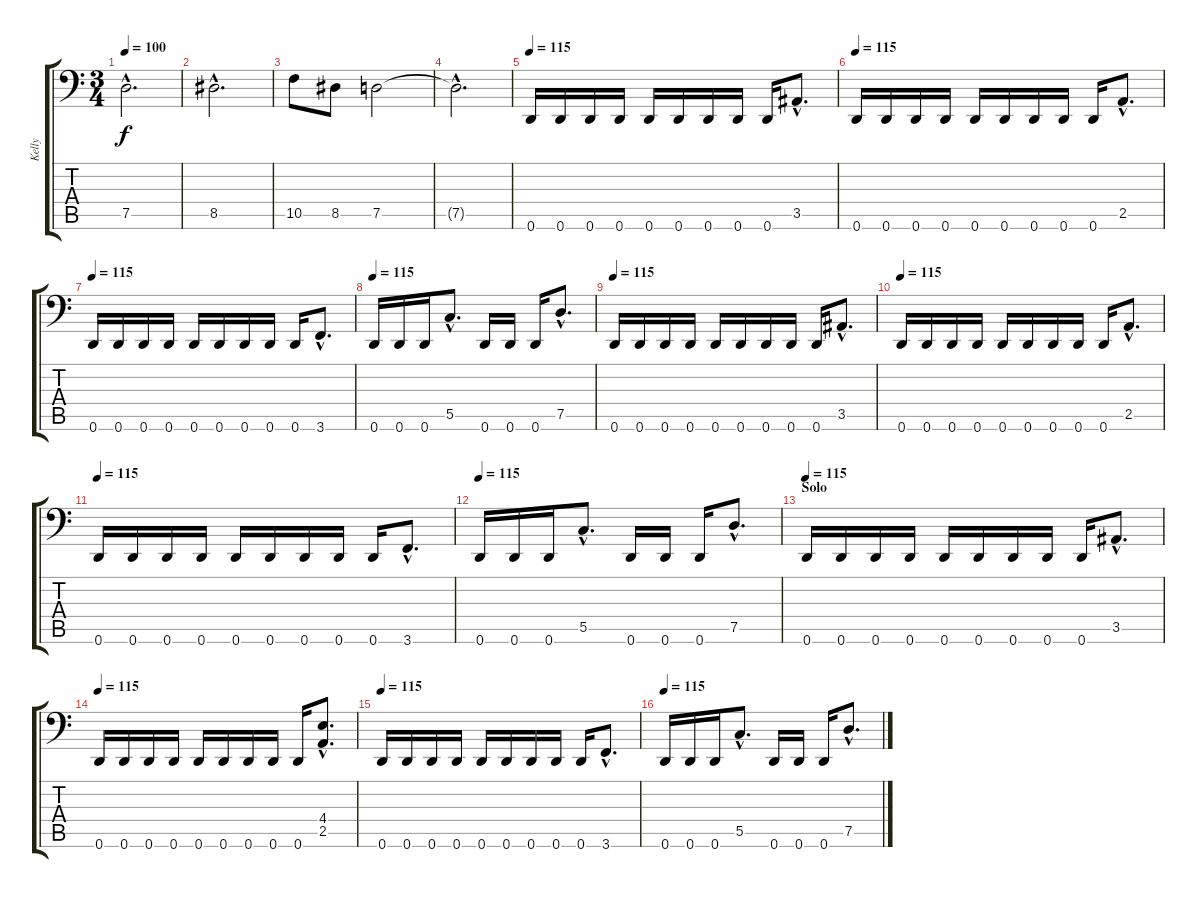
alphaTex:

\track ("Kelly" "Kelly") {instrument electricbasspick}
\staff {score tabs}
\tuning (D3 A2 F2 C2 G1 D1) {hide}
\ts (3 4)
\tempo 100
\clef f4
\ks c
7.5{hac}.2{d dy f} |
8.5{hac}.2{d} |
10.5.8 8.5.8 7.5.2 |
7.5{hac t}.2{d} |
\tempo 115
0.6.16 0.6.16 0.6.16 0.6.16 0.6.16 0.6.16 0.6.16 0.6.16 0.6.16 3.5{hac}.8{d} |
\tempo 115
0.6.16 0.6.16 0.6.16 0.6.16 0.6.16 0.6.16 0.6.16 0.6.16 0.6.16 2.5{hac}.8{d} |
\tempo 115
0.6.16 0.6.16 0.6.16 0.6.16 0.6.16 0.6.16 0.6.16 0.6.16 0.6.16 3.6{hac}.8{d} |
\tempo 115
0.6.16 0.6.16 0.6.16 5.5{hac}.8{d} 0.6.16 0.6.16 0.6.16 7.5{hac}.8{d} |
\tempo 115
0.6.16 0.6.16 0.6.16 0.6.16 0.6.16 0.6.16 0.6.16 0.6.16 0.6.16 3.5{hac}.8{d} |
\tempo 115
0.6.16 0.6.16 0.6.16 0.6.16 0.6.16 0.6.16 0.6.16 0.6.16 0.6.16 2.5{hac}.8{d} |
\tempo 115
0.6.16 0.6.16 0.6.16 0.6.16 0.6.16 0.6.16 0.6.16 0.6.16 0.6.16 3.6{hac}.8{d} |
\tempo 115
0.6.16 0.6.16 0.6.16 5.5{hac}.8{d} 0.6.16 0.6.16 0.6.16 7.5{hac}.8{d} |
\section ("" "Solo")
\tempo 115
0.6.16 0.6.16 0.6.16 0.6.16 0.6.16 0.6.16 0.6.16 0.6.16 0.6.16 3.5{hac}.8{d} |
\tempo 115
0.6.16 0.6.16 0.6.16 0.6.16 0.6.16 0.6.16 0.6.16 0.6.16 0.6.16 (4.4{hac} 2.5{hac}).8{d} |
\tempo 115
0.6.16 0.6.16 0.6.16 0.6.16 0.6.16 0.6.16 0.6.16 0.6.16 0.6.16 3.6{hac}.8{d} |
\tempo 115
0.6.16 0.6.16 0.6.16 5.5{hac}.8{d} 0.6.16 0.6.16 0.6.16 7.5{hac}.8{d}
